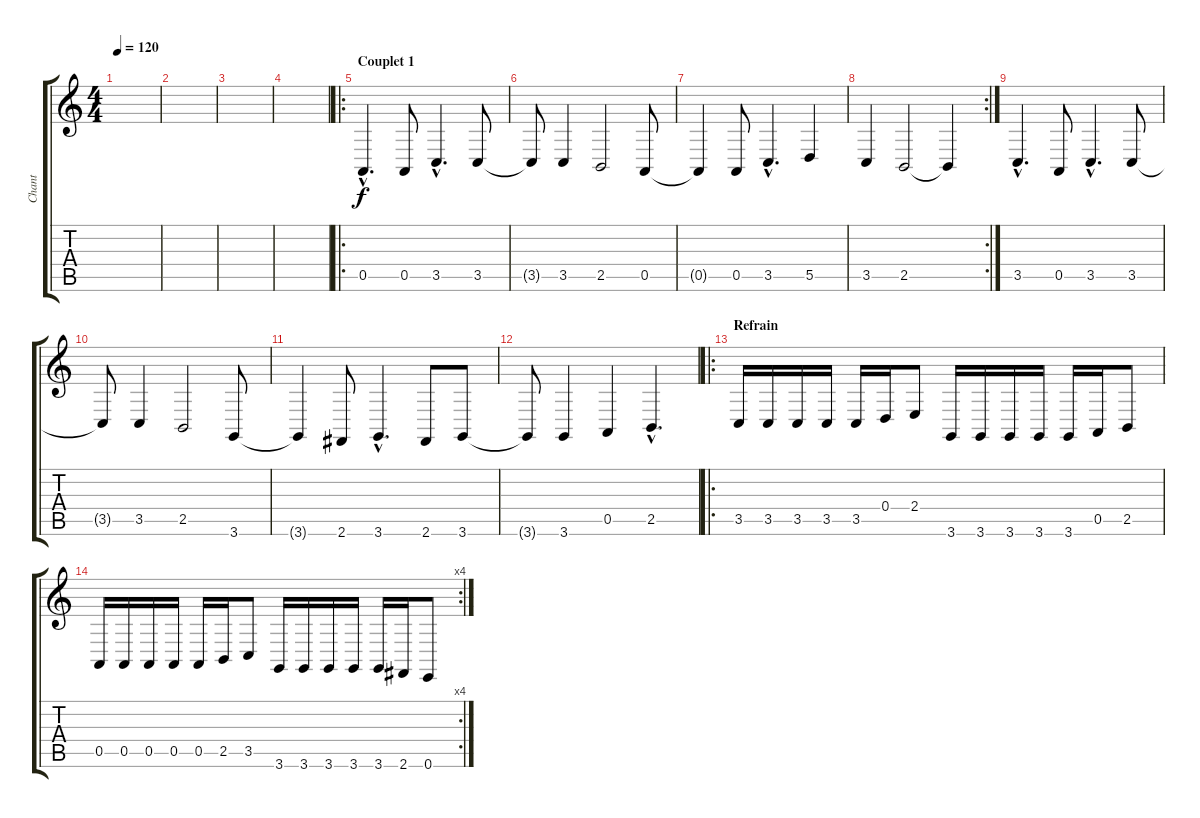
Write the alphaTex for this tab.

\track ("Chant" "Chant") {instrument altosax}
\staff {score tabs}
\tuning (E4 B3 G3 D3 A2 E2) {hide}
\ts (4 4)
\section ("" "")
\tempo 120
\clef g2
\ks c
|
|
|
|
\ro
\section ("" "Couplet 1")
0.5{hac}.4{d} 0.5.8 3.5{hac}.4{d} 3.5.8 |
3.5{t}.8 3.5.4 2.5.2 0.5.8 |
0.5{t}.4 0.5.8 3.5{hac}.4{d} 5.5.4 |
\rc 2
3.5.4 2.5.2 2.5{t}.4 |
3.5{hac}.4{d} 0.5.8 3.5{hac}.4{d} 3.5.8 |
3.5{t}.8 3.5.4 2.5.2 3.6.8 |
3.6{t}.4 2.6.8 3.6{hac}.4{d} 2.6.8 3.6.8 |
3.6{t}.8 3.6.4 0.5.4 2.5{hac}.4{d} |
\ro
\section ("" "Refrain")
3.5.16 3.5.16 3.5.16 3.5.16 3.5.16 0.4.16 2.4.8 3.6.16 3.6.16 3.6.16 3.6.16 3.6.16 0.5.16 2.5.8 |
\rc 4
0.5.16 0.5.16 0.5.16 0.5.16 0.5.16 2.5.16 3.5.8 3.6.16 3.6.16 3.6.16 3.6.16 3.6.16 2.6.16 0.6.8
